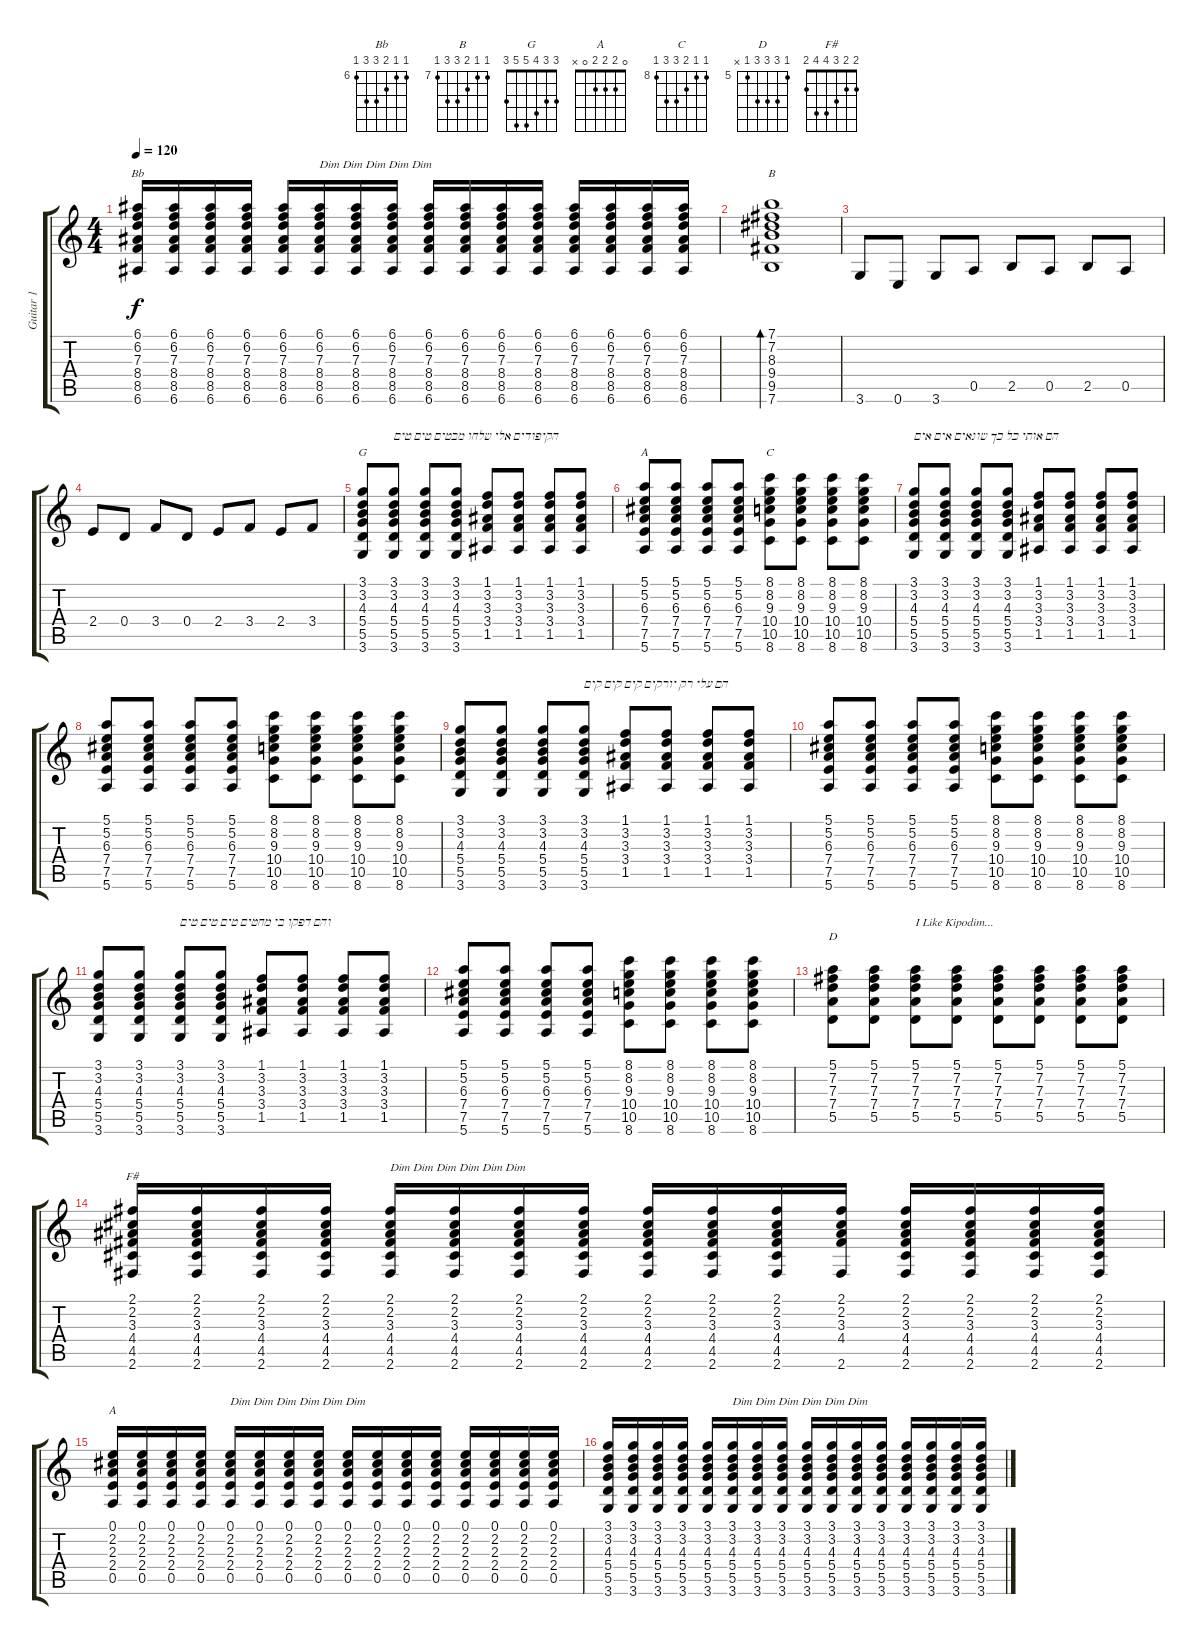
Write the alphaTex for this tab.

\track ("Guitar 1" "Guitar 1") {instrument distortionguitar}
\staff {score tabs}
\tuning (E4 B3 G3 D3 A2 E2) {hide}
\chord ("Bb" 6 6 7 8 8 6) {firstfret 6}
\chord ("B" 7 7 8 9 9 7) {firstfret 7}
\chord ("G" 3 3 4 5 5 3)
\chord ("A" 5 5 6 7 7 5) {firstfret 5}
\chord ("C" 8 8 9 10 10 8) {firstfret 8}
\chord ("D" 5 7 7 7 5 x) {firstfret 5}
\chord ("F#" 2 2 3 4 4 2)
\chord ("A" 0 2 2 2 0 x)
\ts (4 4)
\tempo 120
\clef g2
\ks c
(6.1 6.2 7.3 8.4 8.5 6.6).16{ch "Bb" dy f} (6.1 6.2 7.3 8.4 8.5 6.6).16 (6.1 6.2 7.3 8.4 8.5 6.6).16 (6.1 6.2 7.3 8.4 8.5 6.6).16 (6.1 6.2 7.3 8.4 8.5 6.6).16 (6.1 6.2 7.3 8.4 8.5 6.6).16{txt "Dim Dim Dim Dim Dim"} (6.1 6.2 7.3 8.4 8.5 6.6).16 (6.1 6.2 7.3 8.4 8.5 6.6).16 (6.1 6.2 7.3 8.4 8.5 6.6).16 (6.1 6.2 7.3 8.4 8.5 6.6).16 (6.1 6.2 7.3 8.4 8.5 6.6).16 (6.1 6.2 7.3 8.4 8.5 6.6).16 (6.1 6.2 7.3 8.4 8.5 6.6).16 (6.1 6.2 7.3 8.4 8.5 6.6).16 (6.1 6.2 7.3 8.4 8.5 6.6).16 (6.1 6.2 7.3 8.4 8.5 6.6).16 |
(7.1 7.2 8.3 9.4 9.5 7.6).1{bd 30 ch "B"} |
3.6.8 0.6.8 3.6.8 0.5.8 2.5.8 0.5.8 2.5.8 0.5.8 |
2.4.8 0.4.8 3.4.8 0.4.8 2.4.8 3.4.8 2.4.8 3.4.8 |
(3.1 3.2 4.3 5.4 5.5 3.6).8{ch "G"} (3.1 3.2 4.3 5.4 5.5 3.6).8{txt "הקיפודים אלי שלחו מבטים טים טים"} (3.1 3.2 4.3 5.4 5.5 3.6).8 (3.1 3.2 4.3 5.4 5.5 3.6).8 (1.1 3.2 3.3 3.4 1.5).8 (1.1 3.2 3.3 3.4 1.5).8 (1.1 3.2 3.3 3.4 1.5).8 (1.1 3.2 3.3 3.4 1.5).8 |
(5.1 5.2 6.3 7.4 7.5 5.6).8{ch "A"} (5.1 5.2 6.3 7.4 7.5 5.6).8 (5.1 5.2 6.3 7.4 7.5 5.6).8 (5.1 5.2 6.3 7.4 7.5 5.6).8 (8.1 8.2 9.3 10.4 10.5 8.6).8{ch "C"} (8.1 8.2 9.3 10.4 10.5 8.6).8 (8.1 8.2 9.3 10.4 10.5 8.6).8 (8.1 8.2 9.3 10.4 10.5 8.6).8 |
(3.1 3.2 4.3 5.4 5.5 3.6).8{txt "הם אותי כל כך שונאים אים אים"} (3.1 3.2 4.3 5.4 5.5 3.6).8 (3.1 3.2 4.3 5.4 5.5 3.6).8 (3.1 3.2 4.3 5.4 5.5 3.6).8 (1.1 3.2 3.3 3.4 1.5).8 (1.1 3.2 3.3 3.4 1.5).8 (1.1 3.2 3.3 3.4 1.5).8 (1.1 3.2 3.3 3.4 1.5).8 |
(5.1 5.2 6.3 7.4 7.5 5.6).8 (5.1 5.2 6.3 7.4 7.5 5.6).8 (5.1 5.2 6.3 7.4 7.5 5.6).8 (5.1 5.2 6.3 7.4 7.5 5.6).8 (8.1 8.2 9.3 10.4 10.5 8.6).8 (8.1 8.2 9.3 10.4 10.5 8.6).8 (8.1 8.2 9.3 10.4 10.5 8.6).8 (8.1 8.2 9.3 10.4 10.5 8.6).8 |
(3.1 3.2 4.3 5.4 5.5 3.6).8 (3.1 3.2 4.3 5.4 5.5 3.6).8 (3.1 3.2 4.3 5.4 5.5 3.6).8 (3.1 3.2 4.3 5.4 5.5 3.6).8{txt "הם עלי רק יורקים קים קים קים"} (1.1 3.2 3.3 3.4 1.5).8 (1.1 3.2 3.3 3.4 1.5).8 (1.1 3.2 3.3 3.4 1.5).8 (1.1 3.2 3.3 3.4 1.5).8 |
(5.1 5.2 6.3 7.4 7.5 5.6).8 (5.1 5.2 6.3 7.4 7.5 5.6).8 (5.1 5.2 6.3 7.4 7.5 5.6).8 (5.1 5.2 6.3 7.4 7.5 5.6).8 (8.1 8.2 9.3 10.4 10.5 8.6).8 (8.1 8.2 9.3 10.4 10.5 8.6).8 (8.1 8.2 9.3 10.4 10.5 8.6).8 (8.1 8.2 9.3 10.4 10.5 8.6).8 |
(3.1 3.2 4.3 5.4 5.5 3.6).8 (3.1 3.2 4.3 5.4 5.5 3.6).8 (3.1 3.2 4.3 5.4 5.5 3.6).8{txt "והם דפקו בי מחטים טים טים טים"} (3.1 3.2 4.3 5.4 5.5 3.6).8 (1.1 3.2 3.3 3.4 1.5).8 (1.1 3.2 3.3 3.4 1.5).8 (1.1 3.2 3.3 3.4 1.5).8 (1.1 3.2 3.3 3.4 1.5).8 |
(5.1 5.2 6.3 7.4 7.5 5.6).8 (5.1 5.2 6.3 7.4 7.5 5.6).8 (5.1 5.2 6.3 7.4 7.5 5.6).8 (5.1 5.2 6.3 7.4 7.5 5.6).8 (8.1 8.2 9.3 10.4 10.5 8.6).8 (8.1 8.2 9.3 10.4 10.5 8.6).8 (8.1 8.2 9.3 10.4 10.5 8.6).8 (8.1 8.2 9.3 10.4 10.5 8.6).8 |
(5.1 7.2 7.3 7.4 5.5).8{ch "D"} (5.1 7.2 7.3 7.4 5.5).8 (5.1 7.2 7.3 7.4 5.5).8{txt "I Like Kipodim..."} (5.1 7.2 7.3 7.4 5.5).8 (5.1 7.2 7.3 7.4 5.5).8 (5.1 7.2 7.3 7.4 5.5).8 (5.1 7.2 7.3 7.4 5.5).8 (5.1 7.2 7.3 7.4 5.5).8 |
(2.1 2.2 3.3 4.4 4.5 2.6).16{ch "F#"} (2.1 2.2 3.3 4.4 4.5 2.6).16 (2.1 2.2 3.3 4.4 4.5 2.6).16 (2.1 2.2 3.3 4.4 4.5 2.6).16 (2.1 2.2 3.3 4.4 4.5 2.6).16{txt "Dim Dim Dim Dim Dim Dim"} (2.1 2.2 3.3 4.4 4.5 2.6).16 (2.1 2.2 3.3 4.4 4.5 2.6).16 (2.1 2.2 3.3 4.4 4.5 2.6).16 (2.1 2.2 3.3 4.4 4.5 2.6).16 (2.1 2.2 3.3 4.4 4.5 2.6).16 (2.1 2.2 3.3 4.4 4.5 2.6).16 (2.1 2.2 3.3 4.4 2.6).16 (2.1 2.2 3.3 4.4 4.5 2.6).16 (2.1 2.2 3.3 4.4 4.5 2.6).16 (2.1 2.2 3.3 4.4 4.5 2.6).16 (2.1 2.2 3.3 4.4 4.5 2.6).16 |
(0.1 2.2 2.3 2.4 0.5).16{ch "A"} (0.1 2.2 2.3 2.4 0.5).16 (0.1 2.2 2.3 2.4 0.5).16 (0.1 2.2 2.3 2.4 0.5).16 (0.1 2.2 2.3 2.4 0.5).16{txt "Dim Dim Dim Dim Dim Dim"} (0.1 2.2 2.3 2.4 0.5).16 (0.1 2.2 2.3 2.4 0.5).16 (0.1 2.2 2.3 2.4 0.5).16 (0.1 2.2 2.3 2.4 0.5).16 (0.1 2.2 2.3 2.4 0.5).16 (0.1 2.2 2.3 2.4 0.5).16 (0.1 2.2 2.3 2.4 0.5).16 (0.1 2.2 2.3 2.4 0.5).16 (0.1 2.2 2.3 2.4 0.5).16 (0.1 2.2 2.3 2.4 0.5).16 (0.1 2.2 2.3 2.4 0.5).16 |
(3.1 3.2 4.3 5.4 5.5 3.6).16 (3.1 3.2 4.3 5.4 5.5 3.6).16 (3.1 3.2 4.3 5.4 5.5 3.6).16 (3.1 3.2 4.3 5.4 5.5 3.6).16 (3.1 3.2 4.3 5.4 5.5 3.6).16 (3.1 3.2 4.3 5.4 5.5 3.6).16{txt "Dim Dim Dim Dim Dim Dim"} (3.1 3.2 4.3 5.4 5.5 3.6).16 (3.1 3.2 4.3 5.4 5.5 3.6).16 (3.1 3.2 4.3 5.4 5.5 3.6).16 (3.1 3.2 4.3 5.4 5.5 3.6).16 (3.1 3.2 4.3 5.4 5.5 3.6).16 (3.1 3.2 4.3 5.4 5.5 3.6).16 (3.1 3.2 4.3 5.4 5.5 3.6).16 (3.1 3.2 4.3 5.4 5.5 3.6).16 (3.1 3.2 4.3 5.4 5.5 3.6).16 (3.1 3.2 4.3 5.4 5.5 3.6).16
